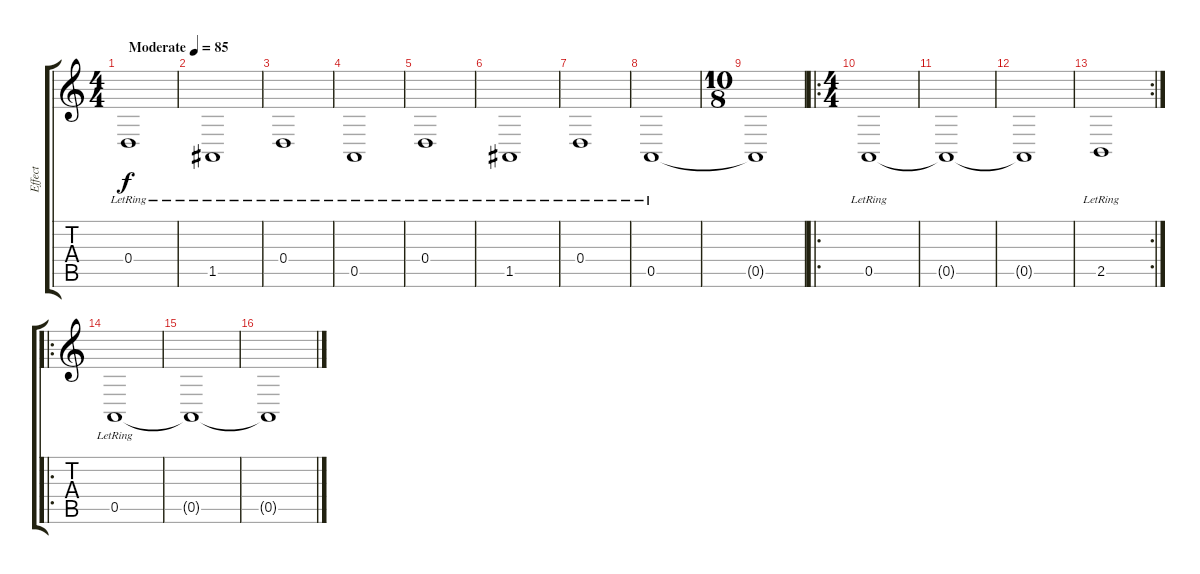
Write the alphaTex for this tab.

\track ("Effect" "Effect") {instrument pad5bowed}
\staff {score tabs}
\tuning (E4 B3 G3 D3 A2 E2) {hide}
\ts (4 4)
\tempo (85 "Moderate")
\clef g2
\ks c
0.4{lr}.1{dy f instrument pad5bowed} |
1.5{lr}.1 |
0.4{lr}.1 |
0.5{lr}.1 |
0.4{lr}.1 |
1.5{lr}.1 |
0.4{lr}.1 |
0.5{lr}.1 |
\ts (10 8)
0.5{t}.1 |
\ro
\ts (4 4)
0.5{lr}.1 |
0.5{t}.1 |
0.5{t}.1 |
\rc 2
2.5{lr}.1 |
\ro
0.5{lr}.1 |
0.5{t}.1 |
0.5{t}.1
